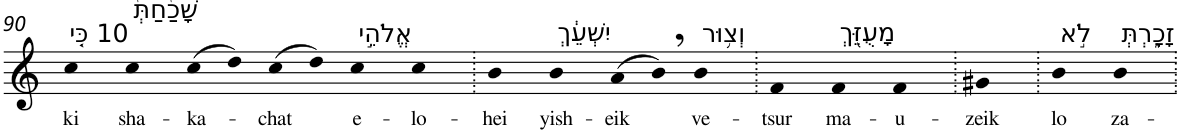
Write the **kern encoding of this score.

**kern	**text
*part1	*part1
*staff1	*staff1
*I"Piano	*
*I'Pno	*
!!LO:PB:g=z
*clefG2	*
*k[]	*
=90	=90
!LO:TX:a:t=10 כִּ֤י	!
!	!LO:LY:b
4cc	ki
!LO:TX:a:t=שָׁכַ֙חַתְּ֙	!
!	!LO:LY:b
4cc	sha-
!	!LO:LY:b
(8cc	-ka-
8dd)	.
!	!LO:LY:b
(8cc	-chat
8dd)	.
!LO:TX:a:t=אֱלֹהֵ֣י	!
!	!LO:LY:b
4cc	e-
!	!LO:LY:b
4cc	-lo-
=91.	=91.
!	!LO:LY:b
4b	-hei
!LO:TX:a:t=יִשְׁעֵ֔ךְ	!
!	!LO:LY:b
4b	yish-
!	!LO:LY:b
(8a	-eik
8b,)	.
!LO:TX:a:t=וְצ֥וּר	!
!	!LO:LY:b
4b	ve-
=92.	=92.
!	!LO:LY:b
4f	-tsur
!LO:TX:a:t=מָעֻזֵּ֖ךְ	!
!	!LO:LY:b
4f	ma-
!	!LO:LY:b
4f	-u-
=93.	=93.
!	!LO:LY:b
4g#X	-zeik
=94.	=94.
!LO:TX:a:t=לֹ֣א	!
!	!LO:LY:b
4b	lo
!LO:TX:a:t=זָכָ֑רְתְּ	!
!	!LO:LY:b
4b	za-
=.	=.
*-	*-
